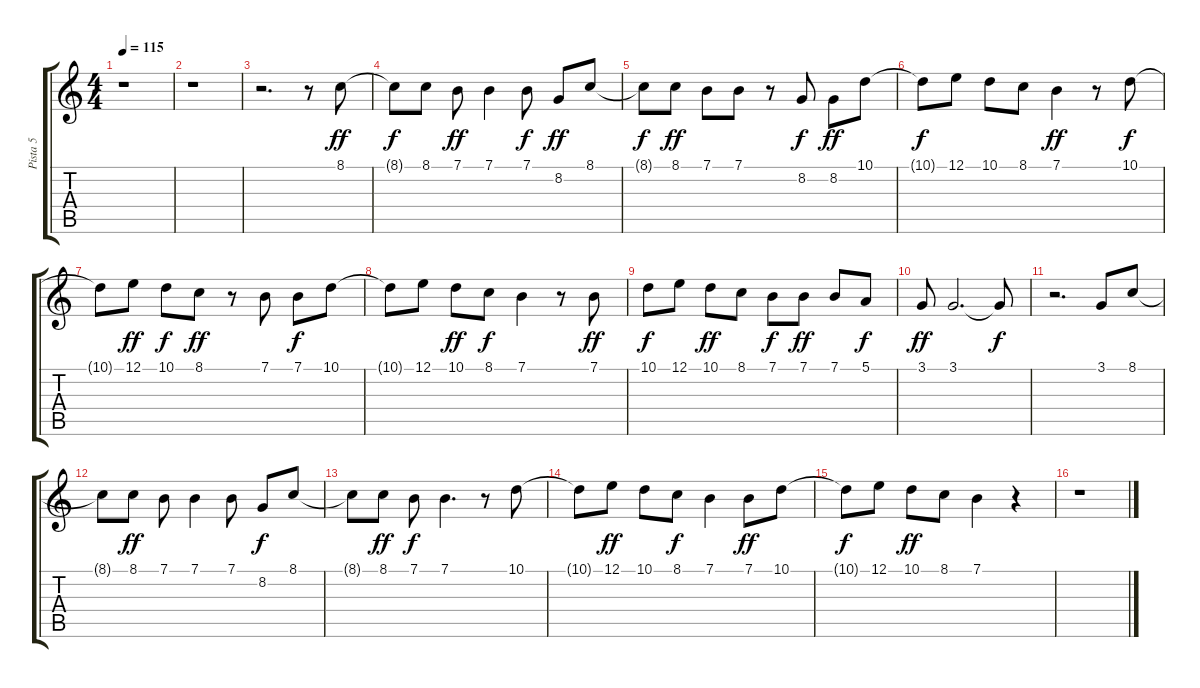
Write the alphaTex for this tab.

\track ("Pista 5" "Pista 5") {instrument voiceoohs}
\staff {score tabs}
\tuning (E4 B3 G3 D3 A2 E2) {hide}
\ts (4 4)
\tempo 115
\clef g2
\ks c
r.1{dy f} |
r.1 |
r.2{d} r.8 8.1.8{dy ff} |
8.1{t}.8{dy f} 8.1.8 7.1.8{dy ff} 7.1.4 7.1.8{dy f} 8.2.8{dy ff} 8.1.8 |
8.1{t}.8{dy f} 8.1.8{dy ff} 7.1.8 7.1.8 r.8 8.2.8{dy f} 8.2.8{dy ff} 10.1.8 |
10.1{t}.8{dy f} 12.1.8 10.1.8 8.1.8 7.1.4{dy ff} r.8 10.1.8{dy f} |
10.1{t}.8 12.1.8{dy ff} 10.1.8{dy f} 8.1.8{dy ff} r.8 7.1.8 7.1.8{dy f} 10.1.8 |
10.1{t}.8 12.1.8 10.1.8{dy ff} 8.1.8{dy f} 7.1.4 r.8 7.1.8{dy ff} |
10.1.8{dy f} 12.1.8 10.1.8{dy ff} 8.1.8 7.1.8{dy f} 7.1.8{dy ff} 7.1.8 5.1.8{dy f} |
3.1.8{dy ff} 3.1.2{d} 3.1{t}.8{dy f} |
r.2{d} 3.1.8 8.1.8 |
8.1{t}.8 8.1.8{dy ff} 7.1.8 7.1.4 7.1.8 8.2.8{dy f} 8.1.8 |
8.1{t}.8 8.1.8{dy ff} 7.1.8{dy f} 7.1.4{d} r.8 10.1.8 |
10.1{t}.8 12.1.8{dy ff} 10.1.8 8.1.8{dy f} 7.1.4 7.1.8{dy ff} 10.1.8 |
10.1{t}.8{dy f} 12.1.8 10.1.8{dy ff} 8.1.8 7.1.4 r.4 |
r.1
